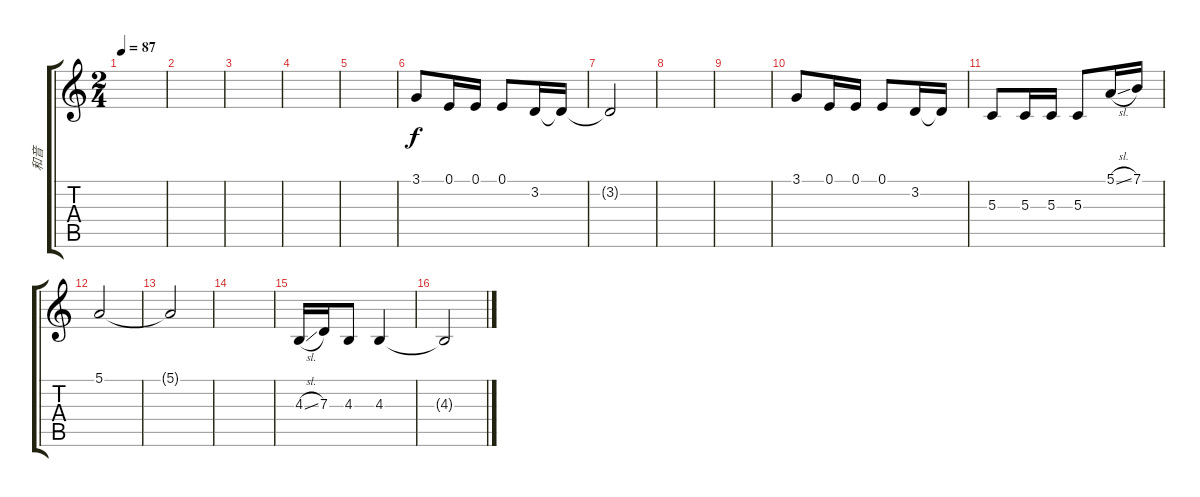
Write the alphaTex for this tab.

\track ("和音" "和音") {instrument trumpet}
\staff {score tabs}
\tuning (E4 B3 G3 D3 A2 E2) {hide}
\ts (2 4)
\tempo 87
\clef g2
\ks c
|
|
|
|
|
3.1.8 0.1.16 0.1.16 0.1.8 3.2.16 3.2{t}.16 |
3.2{t}.2 |
|
|
3.1.8 0.1.16 0.1.16 0.1.8 3.2.16 3.2{t}.16 |
5.3.8 5.3.16 5.3.16 5.3.8 5.1{sl}.16 7.1.16 |
5.1.2 |
5.1{t}.2 |
|
4.3{sl}.16 7.3.16 4.3.8 4.3.4 |
4.3{t}.2
